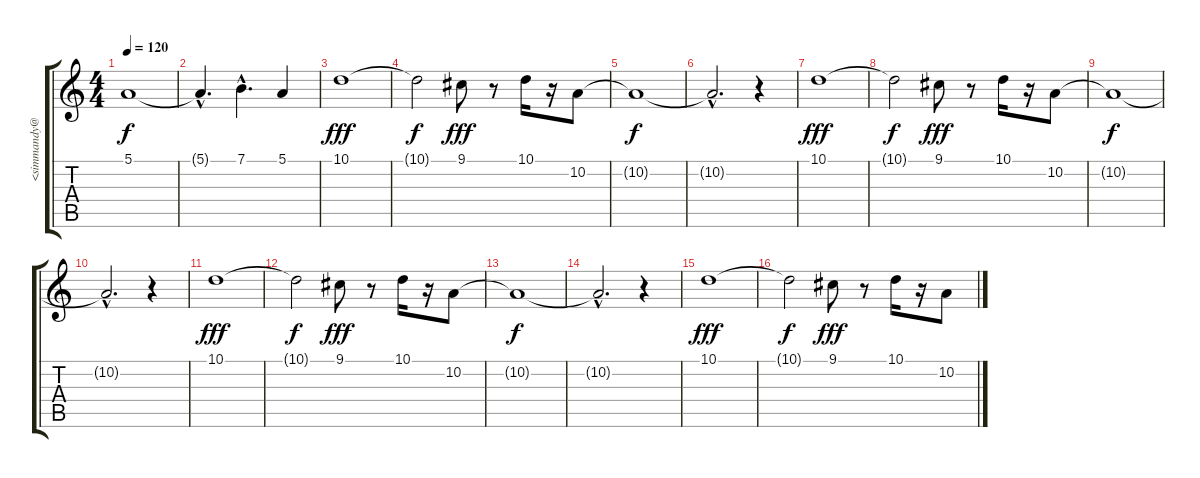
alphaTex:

\track ("" "<simmandy@") {instrument shakuhachi}
\staff {score tabs}
\tuning (E4 B3 G3 D3 A2 E2) {hide}
\ts (4 4)
\tempo 120
\clef g2
\ks c
5.1{t}.1{dy f} |
5.1{hac t}.4{d} 7.1{hac}.4{d} 5.1.4 |
10.1.1{dy fff} |
10.1{t}.2{dy f} 9.1.8{dy fff} r.8 10.1.16 r.16 10.2.8 |
10.2{t}.1{dy f} |
10.2{hac t}.2{d} r.4 |
10.1.1{dy fff} |
10.1{t}.2{dy f} 9.1.8{dy fff} r.8 10.1.16 r.16 10.2.8 |
10.2{t}.1{dy f} |
10.2{hac t}.2{d} r.4 |
10.1.1{dy fff} |
10.1{t}.2{dy f} 9.1.8{dy fff} r.8 10.1.16 r.16 10.2.8 |
10.2{t}.1{dy f} |
10.2{hac t}.2{d} r.4 |
10.1.1{dy fff} |
10.1{t}.2{dy f} 9.1.8{dy fff} r.8 10.1.16 r.16 10.2.8
